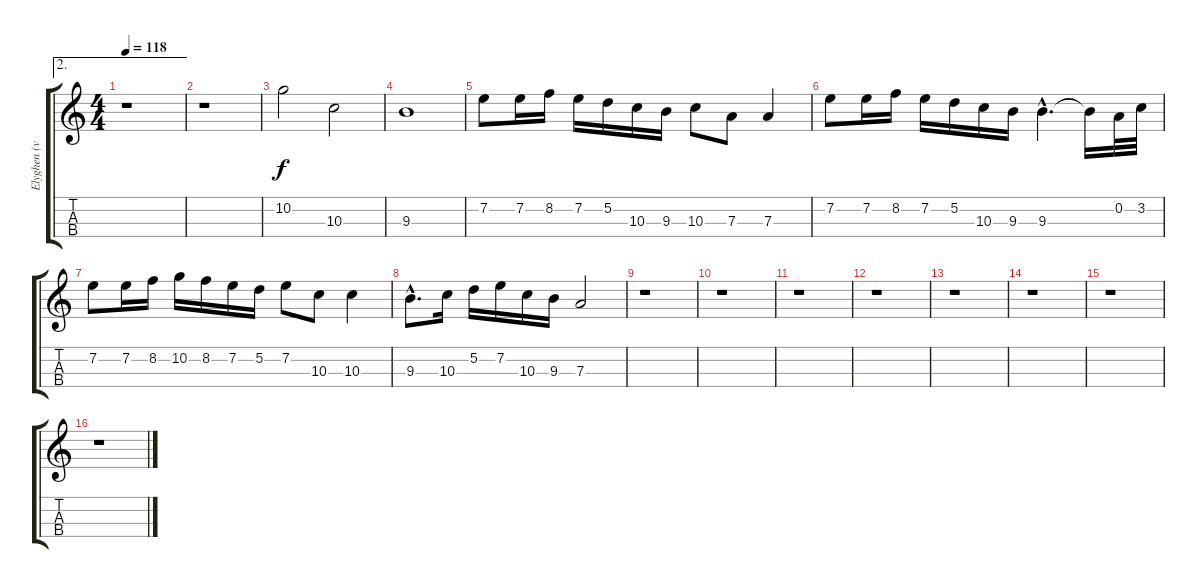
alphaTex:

\track ("Elyghen (violin)" "Elyghen (v") {instrument violin}
\staff {score tabs}
\tuning (E5 A4 D4 G3) {hide}
\ae 2
\ts (4 4)
\tempo 118
\clef g2
\ks c
r.1{dy f} |
r.1 |
10.2.2 10.3.2 |
9.3.1 |
7.2.8 7.2.16 8.2.16 7.2.16 5.2.16 10.3.16 9.3.16 10.3.8 7.3.8 7.3.4 |
7.2.8 7.2.16 8.2.16 7.2.16 5.2.16 10.3.16 9.3.16 9.3{hac}.4{d} 9.3{t}.16 0.2.32 3.2.32 |
7.2.8 7.2.16 8.2.16 10.2.16 8.2.16 7.2.16 5.2.16 7.2.8 10.3.8 10.3.4 |
9.3{hac}.8{d} 10.3.16 5.2.16 7.2.16 10.3.16 9.3.16 7.3.2 |
r.1 |
r.1 |
r.1 |
r.1 |
r.1 |
r.1 |
r.1 |
r.1
